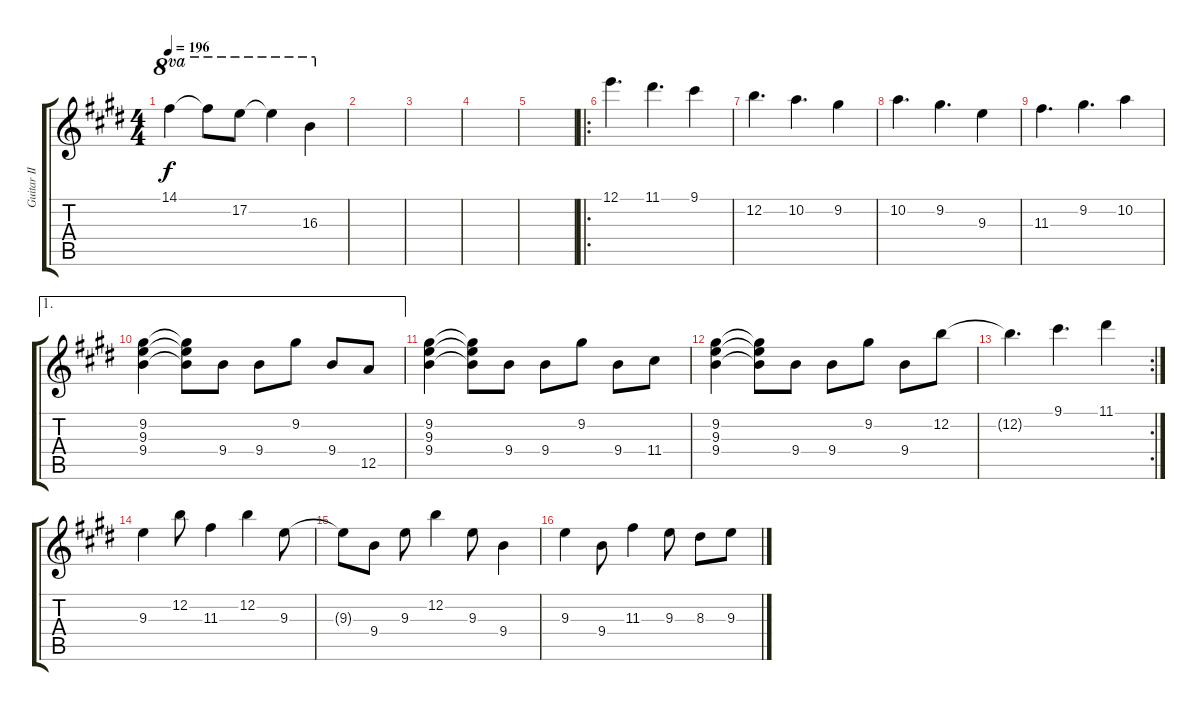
\track ("Guitar II" "Guitar II") {instrument electricguitarclean}
\staff {score tabs}
\tuning (E4 B3 G3 D3 A2 E2) {hide}
\ts (4 4)
\tempo 196
\clef g2
\ks c#minor
14.1.4{ot 8va dy f} 14.1{t}.8{ot 8va} 17.2.8{ot 8va} 17.2{t}.4{ot 8va} 16.3.4{ot 8va} |
\ks e
|
\ks c#minor
|
|
|
\ro
\ks e
12.1.4{d} 11.1.4{d} 9.1.4 |
\ks c#minor
12.2.4{d} 10.2.4{d} 9.2.4 |
10.2.4{d} 9.2.4{d} 9.3.4 |
11.3.4{d} 9.2.4{d} 10.2.4 |
\ae 1
\ks e
(9.2 9.3 9.4).4 (9.2{t} 9.3{t} 9.4{t}).8 9.4.8 9.4.8 9.2.8 9.4.8 12.5.8 |
\ks c#minor
(9.2 9.3 9.4).4 (9.2{t} 9.3{t} 9.4{t}).8 9.4.8 9.4.8 9.2.8 9.4.8 11.4.8 |
(9.2 9.3 9.4).4 (9.2{t} 9.3{t} 9.4{t}).8 9.4.8 9.4.8 9.2.8 9.4.8 12.2.8 |
\rc 2
12.2{t}.4{d} 9.1.4{d} 11.1.4 |
\ks e
9.3.4 12.2.8 11.3.4 12.2.4 9.3.8 |
\ks c#minor
9.3{t}.8 9.4.8 9.3.8 12.2.4 9.3.8 9.4.4 |
9.3.4 9.4.8 11.3.4 9.3.8 8.3.8 9.3.8
